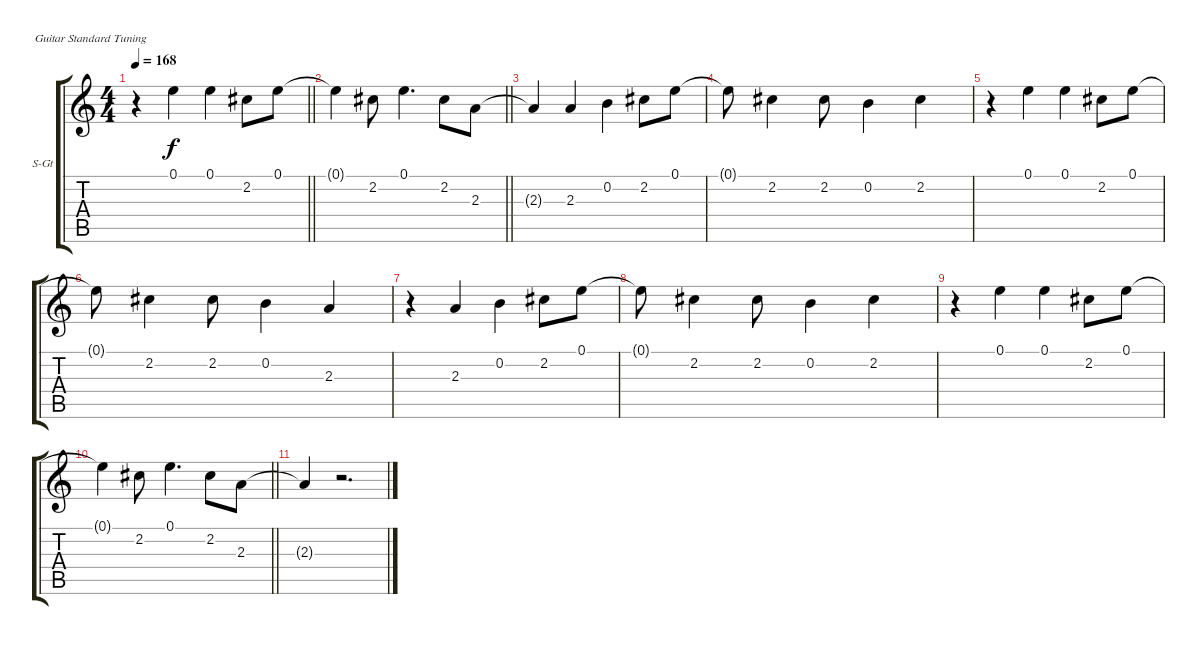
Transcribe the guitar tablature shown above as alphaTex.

\bracketExtendMode groupsimilarinstruments
\firstSystemTrackNameOrientation horizontal
\otherSystemsTrackNameOrientation horizontal
\track ("Mark" "S-Gt") {instrument baritonesax}
\staff {score tabs}
\tuning (E4 B3 G3 D3 A2 E2)
\displaytranspose 12
\ts (4 4)
\tempo 168
\clef g2
\barLineRight lightlight
\ks c
r.4{dy f} 0.1.4 0.1.4 2.2.8 0.1.8 |
\barLineRight lightlight
0.1{t}.4 2.2.8 0.1.4{d} 2.2.8 2.3.8 |
\section ("" "")
2.3{t}.4 2.3.4 0.2.4 2.2.8 0.1.8 |
0.1{t}.8 2.2.4 2.2.8 0.2.4 2.2.4 |
r.4 0.1.4 0.1.4 2.2.8 0.1.8 |
0.1{t}.8 2.2.4 2.2.8 0.2.4 2.3.4 |
r.4 2.3.4 0.2.4 2.2.8 0.1.8 |
0.1{t}.8 2.2.4 2.2.8 0.2.4 2.2.4 |
r.4 0.1.4 0.1.4 2.2.8 0.1.8 |
\barLineRight lightlight
0.1{t}.4 2.2.8 0.1.4{d} 2.2.8 2.3.8 |
2.3{t}.4 r.2{d}
